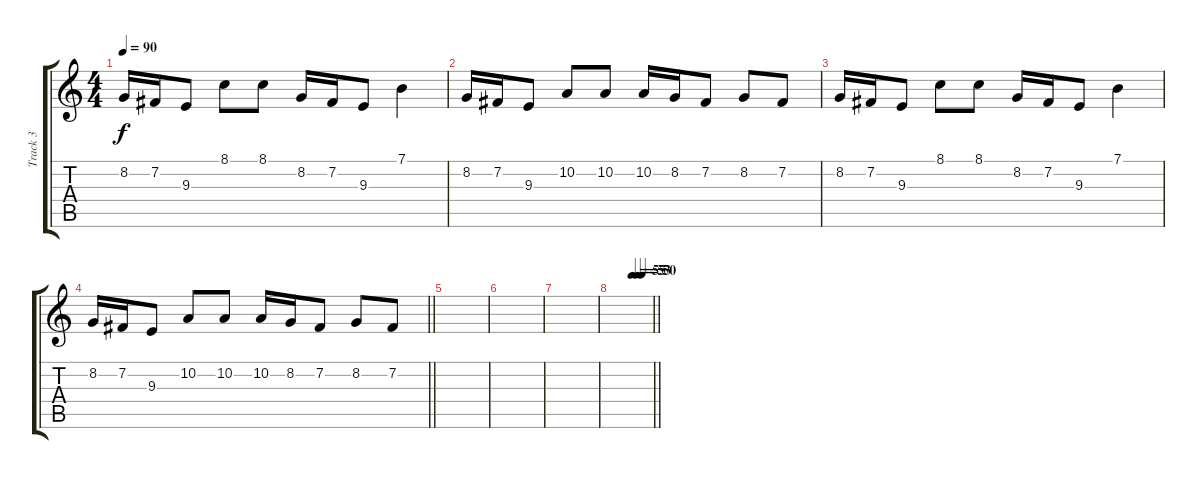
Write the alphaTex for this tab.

\track ("Track 3" "Track 3") {instrument viola}
\staff {score tabs}
\tuning (E4 B3 G3 D3 A2 E2) {hide}
\ts (4 4)
\tempo 90
\clef g2
\ks c
8.2.16{dy f} 7.2.16 9.3.8 8.1.8 8.1.8 8.2.16 7.2.16 9.3.8 7.1.4 |
8.2.16 7.2.16 9.3.8 10.2.8 10.2.8 10.2.16 8.2.16 7.2.8 8.2.8 7.2.8 |
8.2.16 7.2.16 9.3.8 8.1.8 8.1.8 8.2.16 7.2.16 9.3.8 7.1.4 |
\barLineRight lightlight
8.2.16 7.2.16 9.3.8 10.2.8 10.2.8 10.2.16 8.2.16 7.2.8 8.2.8 7.2.8 |
\section ("" "")
|
|
|
\tempo (55 0.5)
\tempo (53 0.625)
\tempo (50 0.75)
\barLineRight lightlight
